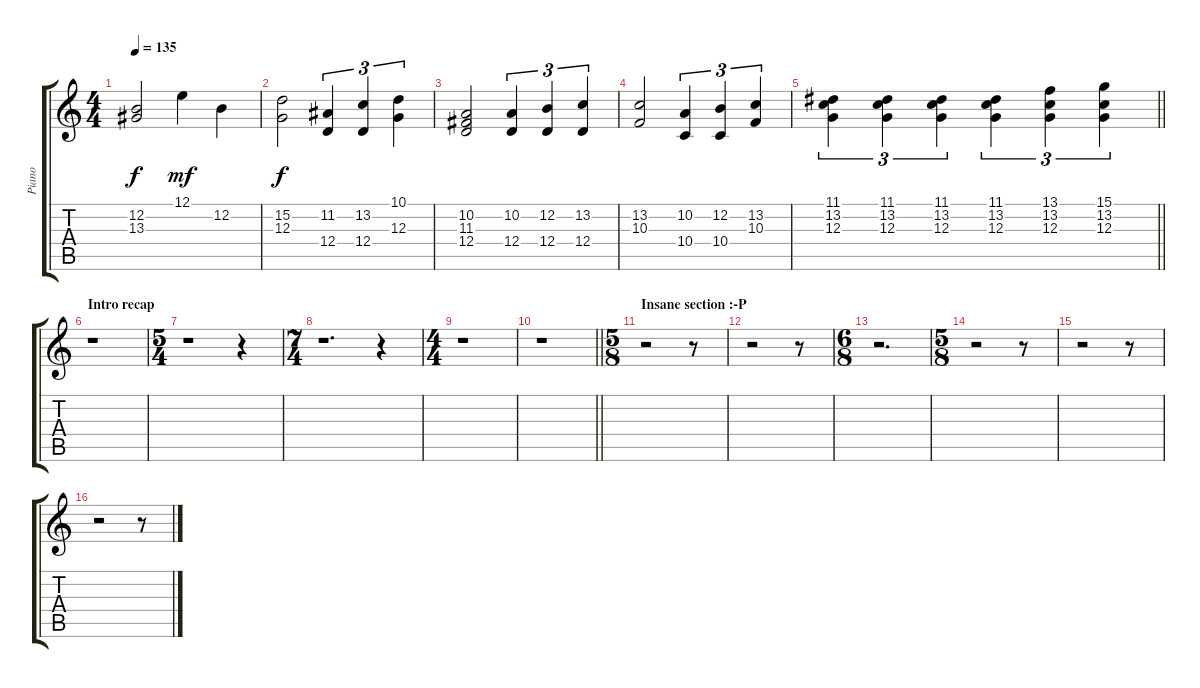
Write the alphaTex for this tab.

\track ("Piano" "Piano") {instrument acousticgrandpiano}
\staff {score tabs}
\tuning (E4 B3 G3 D3 A2 E2) {hide}
\ts (4 4)
\tempo 135
\clef g2
\ks c
(12.2 13.3).2{dy f} 12.1.4{dy mf} 12.2.4 |
(15.2 12.3).2{dy f} (11.2 12.4).4{tu (3 2)} (13.2 12.4).4{tu (3 2)} (10.1 12.3).4{tu (3 2)} |
(10.2 11.3 12.4).2 (10.2 12.4).4{tu (3 2)} (12.2 12.4).4{tu (3 2)} (13.2 12.4).4{tu (3 2)} |
(13.2 10.3).2 (10.2 10.4).4{tu (3 2)} (12.2 10.4).4{tu (3 2)} (13.2 10.3).4{tu (3 2)} |
\barLineRight lightlight
(11.1 13.2 12.3).4{tu (3 2)} (11.1 13.2 12.3).4{tu (3 2)} (11.1 13.2 12.3).4{tu (3 2)} (11.1 13.2 12.3).4{tu (3 2)} (13.1 13.2 12.3).4{tu (3 2)} (15.1 13.2 12.3).4{tu (3 2)} |
\section ("" "Intro recap")
r.1 |
\ts (5 4)
r.1 r.4 |
\ts (7 4)
r.1{d} r.4 |
\ts (4 4)
r.1 |
\barLineRight lightlight
r.1 |
\ts (5 8)
\section ("" "Insane section :-P")
r.2 r.8 |
r.2 r.8 |
\ts (6 8)
r.2{d} |
\ts (5 8)
r.2 r.8 |
r.2 r.8 |
r.2 r.8
